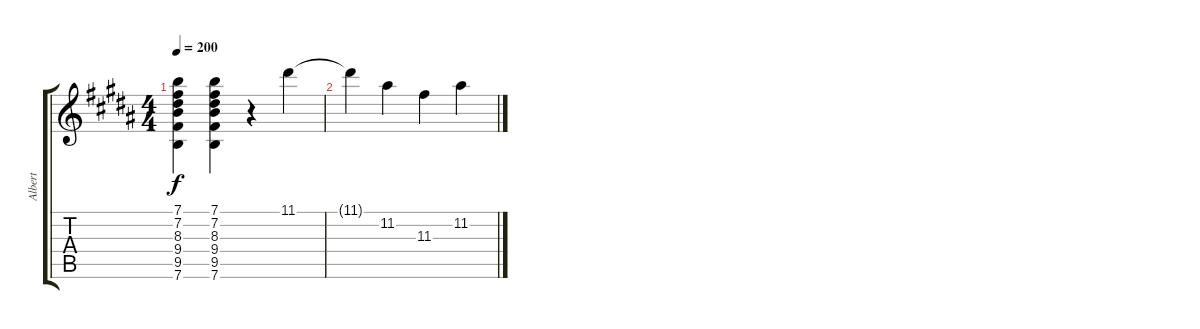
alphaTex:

\track ("Albert" "Albert") {instrument electricguitarjazz}
\staff {score tabs}
\tuning (E4 B3 G3 D3 A2 E2) {hide}
\ts (4 4)
\tempo 200
\clef g2
\ks b
(7.1 7.2 8.3 9.4 9.5 7.6).4{dy f} (7.1 7.2 8.3 9.4 9.5 7.6).4 r.4 11.1.4 |
11.1{t}.4 11.2.4 11.3.4 11.2.4
